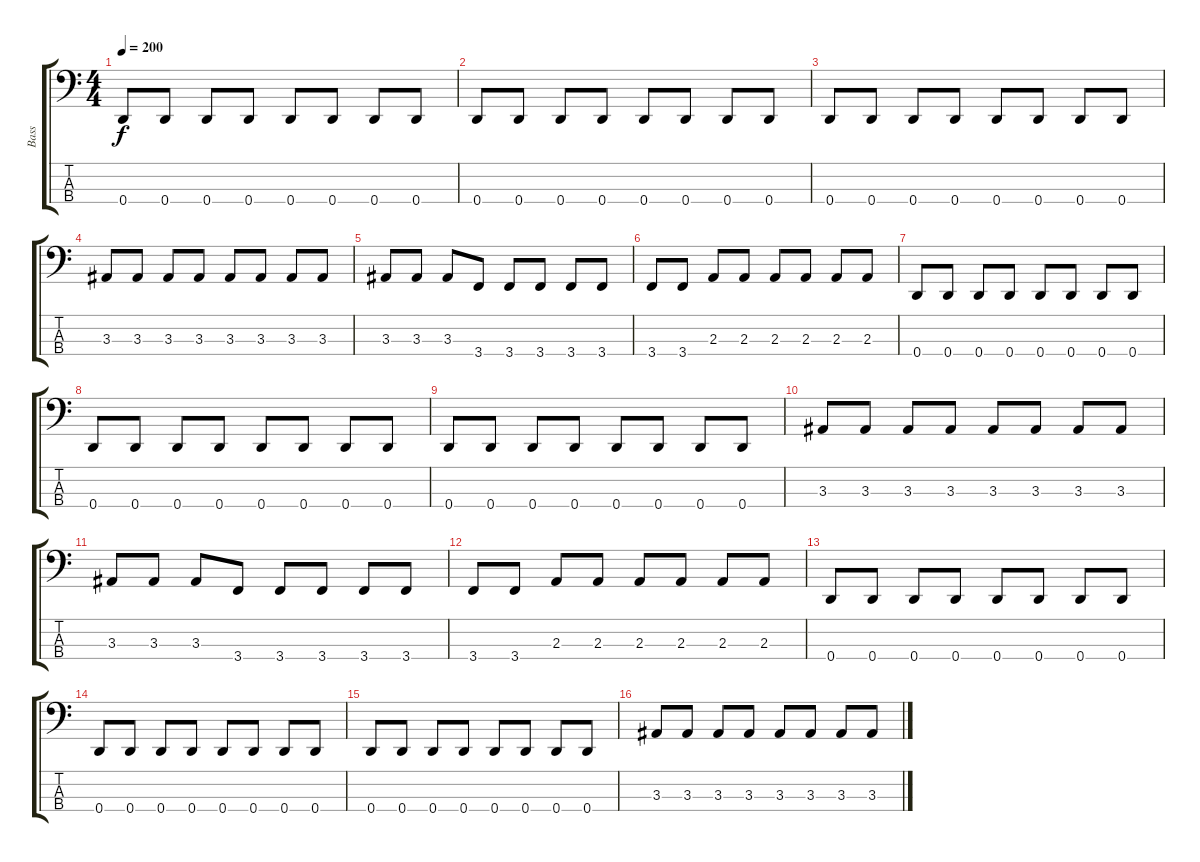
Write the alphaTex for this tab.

\track ("Bass" "Bass") {instrument electricbassfinger}
\staff {score tabs}
\tuning (F2 C2 G1 D1) {hide}
\ts (4 4)
\tempo 200
\clef f4
\ks c
0.4.8{dy f} 0.4.8 0.4.8 0.4.8 0.4.8 0.4.8 0.4.8 0.4.8 |
0.4.8 0.4.8 0.4.8 0.4.8 0.4.8 0.4.8 0.4.8 0.4.8 |
0.4.8 0.4.8 0.4.8 0.4.8 0.4.8 0.4.8 0.4.8 0.4.8 |
3.3.8 3.3.8 3.3.8 3.3.8 3.3.8 3.3.8 3.3.8 3.3.8 |
3.3.8 3.3.8 3.3.8 3.4.8 3.4.8 3.4.8 3.4.8 3.4.8 |
3.4.8 3.4.8 2.3.8 2.3.8 2.3.8 2.3.8 2.3.8 2.3.8 |
0.4.8 0.4.8 0.4.8 0.4.8 0.4.8 0.4.8 0.4.8 0.4.8 |
0.4.8 0.4.8 0.4.8 0.4.8 0.4.8 0.4.8 0.4.8 0.4.8 |
0.4.8 0.4.8 0.4.8 0.4.8 0.4.8 0.4.8 0.4.8 0.4.8 |
3.3.8 3.3.8 3.3.8 3.3.8 3.3.8 3.3.8 3.3.8 3.3.8 |
3.3.8 3.3.8 3.3.8 3.4.8 3.4.8 3.4.8 3.4.8 3.4.8 |
3.4.8 3.4.8 2.3.8 2.3.8 2.3.8 2.3.8 2.3.8 2.3.8 |
0.4.8 0.4.8 0.4.8 0.4.8 0.4.8 0.4.8 0.4.8 0.4.8 |
0.4.8 0.4.8 0.4.8 0.4.8 0.4.8 0.4.8 0.4.8 0.4.8 |
0.4.8 0.4.8 0.4.8 0.4.8 0.4.8 0.4.8 0.4.8 0.4.8 |
3.3.8 3.3.8 3.3.8 3.3.8 3.3.8 3.3.8 3.3.8 3.3.8
